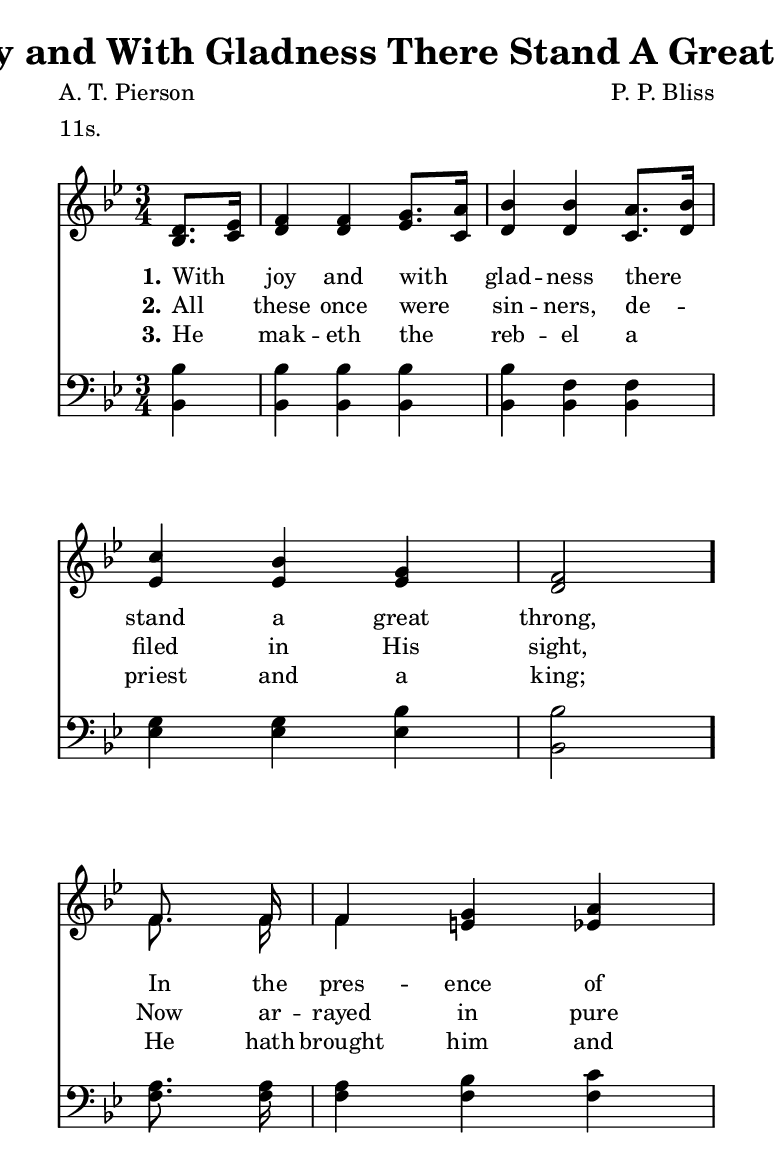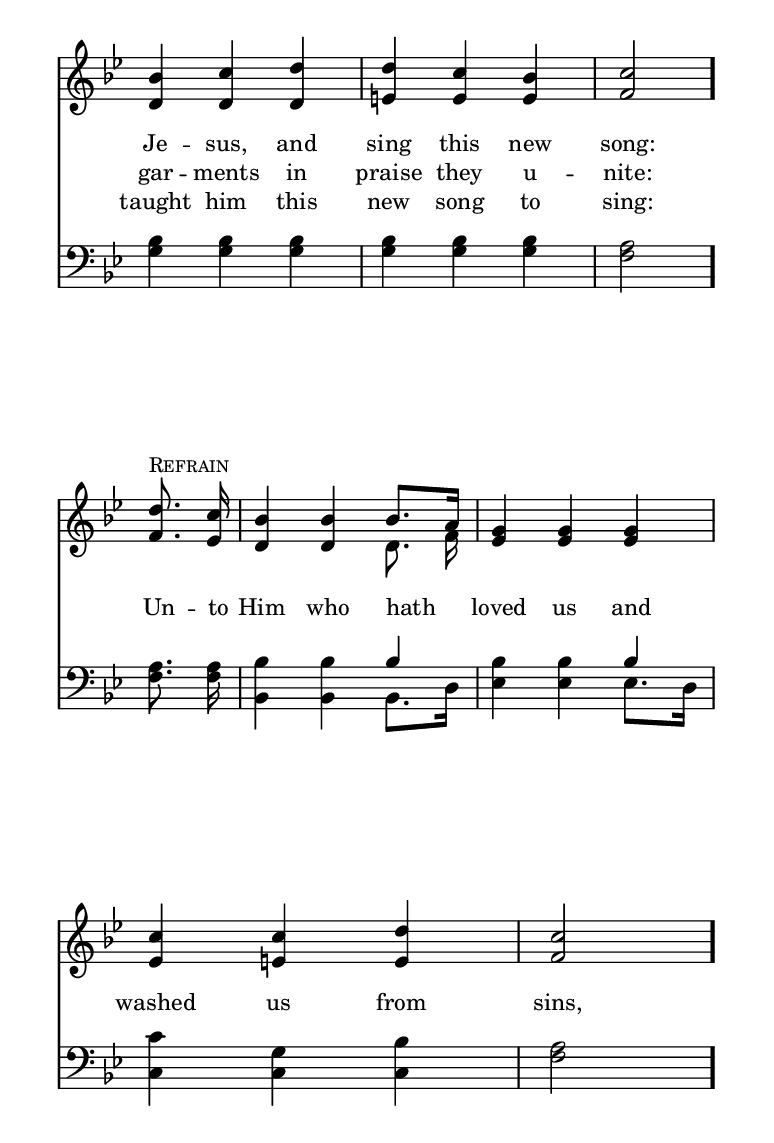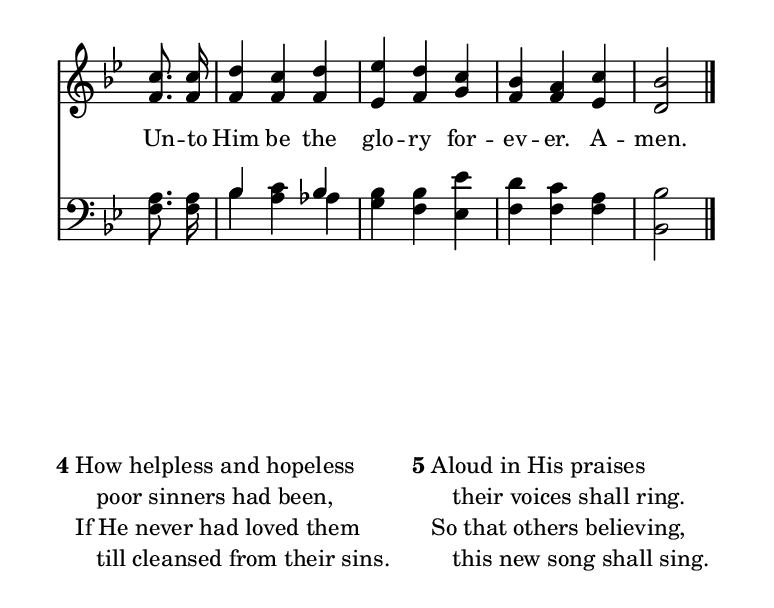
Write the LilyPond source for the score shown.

\include "common/global.ily"
\paper {
  \include "common/paper.ily"
  %ragged-bottom = ##t
  %ragged-last-bottom = ##t
  %systems-per-page = ##f
  %page-count = ##f
}

\header{
  hymnnumber = "133"
  title = "With Joy and With Gladness There Stand A Great Throng"
  markuptitle = \markup \center-column { "With Joy and With Gladness" "There Stand A Great Throng" \vspace #0.4 }
  % markup title doesn't work with make_index.pl, so we use this commented version instead
  %title = "With Joy and With Gladness There Stand A Great Throng"
  tunename = ""
  meter = "11s."
  poet = "A. T. Pierson"
  composer = "P. P. Bliss"
  %copyright = ""
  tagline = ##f
}

% for fermata in MIDI
ta = { \tempo 4=80 }
tb = { \tempo 4=40 }

global = {
  \include "common/overrides.ily"
  \override Staff.TimeSignature.style = #'numbered
  \time 3/4
  \override Score.MetronomeMark.transparent = ##t % hide all fermata changes too
  \ta
  \key bes \major
  \partial 4
  \autoBeamOff
}

notesSoprano = {
\global
\relative c' {

  d8.[ ees16] | f4 f g8.[ a16] | bes4 bes a8.[ bes16] | c4 bes g | f2
  f8. f16 | f4 g a | bes c d | d c bes | c2

  << s^\markup { \small \caps "Refrain" }
  { d8. c16 | bes4 bes bes8.[ a16] | g4 g g | c c d | c2 } >>
  c8. c16 | d4 c d | ees d c | bes a c | bes2

  \bar "|."

}
}

notesAlto = {
\global
\relative e' {

  bes8.[ c16] | d4 d ees8.[ c16] | d4 d c8.[ d16] | ees4 ees ees | d2
  f8. f16 | f4 e ees | d d d | e e e | f2

  f8. ees16 | d4 d d8. f16 | ees4 ees ees | ees e e | f2
  f8. f16 | f4 f f | ees f g | f f ees | d2

}
}

notesTenor = {
\global
\relative a {

  bes4 | bes bes bes | bes f f | g g bes | bes2
  a8. a16 | a4 bes c | bes bes bes | bes bes bes | a2

  a8. a16 | bes4 bes bes | bes bes bes | c g bes | a2
  a8. a16 | bes4 c bes | bes bes ees | d c a | bes2

}
}

notesBass = {
\global
\relative f, {

  bes4 | bes bes bes | bes bes bes | ees ees ees | bes2
  f'8. f16 | f4 f f | g g g | g g g | f2

  f8. f16 | bes,4 bes bes8.[ d16] | ees4 ees ees8.[ d16] | c4 c c | f2
  f8. f16 | bes4 a aes | g f ees | f f f | bes,2

}
}

Refrain = \lyricmode {

Un -- to Him who hath loved us and washed us from sins, \bar "." \break
Un -- to Him be the glo -- ry for -- ev -- er. A -- men. \bar "." \break

}

wordsA = \lyricmode {
\set stanza = "1."

With joy and with glad -- ness there stand a great throng, \bar "." \break
In the pres -- ence of Je -- sus, and sing this new song: \bar "." \break

}

wordsB = \lyricmode {
\set stanza = "2."

All these once were sin -- ners, de -- filed in His sight,
Now ar -- rayed in pure gar -- ments in praise they u -- nite:

\Refrain

}

wordsC = \lyricmode {
\set stanza = "3."

He mak -- eth the reb -- el a priest and a king;
He hath brought him and taught him this new song to sing:

}

wordsD = \markuplist {

\line { How helpless and hopeless } \line { { \hspace #2 } poor sinners had been, }
\line { If He never had loved them } \line { { \hspace #2 } till cleansed from their sins. }

}

wordsE = \markuplist {

\line { Aloud in His praises } \line { { \hspace #2 } their voices shall ring. }
\line { So that others believing, } \line { { \hspace #2 } this new song shall sing. }

}

\score {
  \context ChoirStaff <<
    \context Staff = upper <<
      \set Staff.autoBeaming = ##f
      \set ChoirStaff.systemStartDelimiter = #'SystemStartBar
      \set ChoirStaff.printPartCombineTexts = ##f
      \partcombine #'(2 . 9) \notesSoprano \notesAlto
      \context NullVoice = sopranos { \voiceOne << \notesSoprano >> }
      \context NullVoice = altos { \voiceTwo << \notesAlto >> }
      \context Lyrics = one   \lyricsto sopranos \wordsA
      \context Lyrics = two   \lyricsto sopranos \wordsB
      \context Lyrics = three \lyricsto sopranos \wordsC
    >>
    \context Staff = men <<
      \clef bass
      \set ChoirStaff.printPartCombineTexts = ##f
      \partcombine #'(2 . 9) \notesTenor \notesBass
      \context NullVoice = tenors { \voiceOne << \notesTenor >> }
      \context NullVoice = basses { \voiceTwo << \notesBass >> }
    >>
  >>
  \layout {
    \include "common/layout.ily"
  }
  \midi{
    \include "common/midi.ily"
  }
}

\noPageBreak

\markup { \fill-line {
  \hspace #0.1
  \line{ \bold 4 \column { \wordsD } }
  \hspace #0.1
  \line{ \bold 5 \column { \wordsE } }
  \hspace #0.1
} }

\version "2.19.49"  % necessary for upgrading to future LilyPond versions.

% vi:set et ts=2 sw=2 ai nocindent syntax=lilypond:
